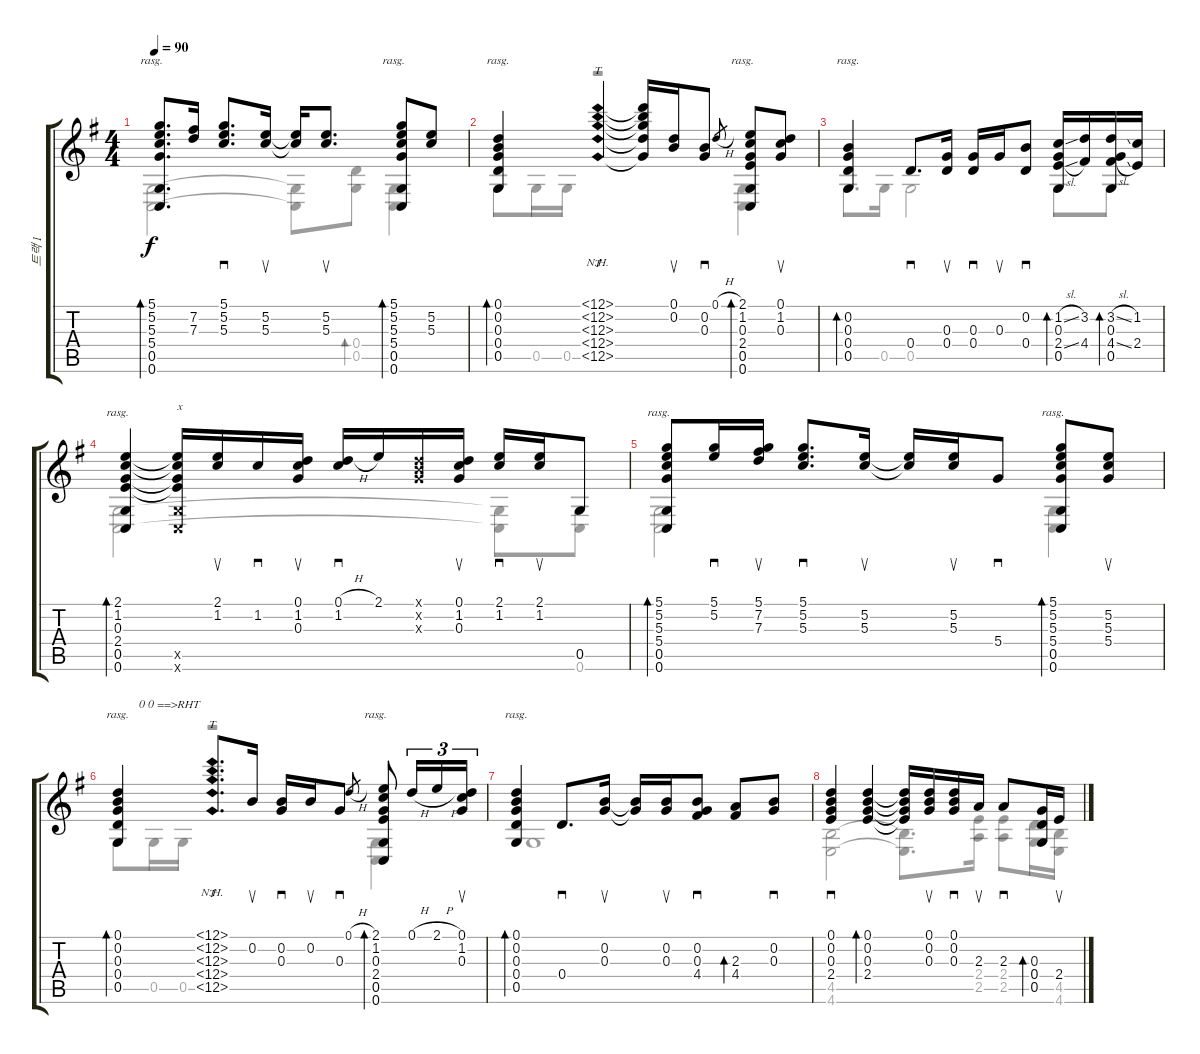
\track ("트랙 1" "트랙 1") {instrument acousticguitarsteel}
\staff {score tabs}
\tuning (D4 B3 G3 D3 G2 C2) {hide}
\voice
\ts (4 4)
\tempo 90
\clef g2
\ks g
(5.1 5.2 5.3 5.4 0.5 0.6).8{d bd 480 rasg ii dy f} (7.2 7.3).16 (5.1 5.2 5.3).8{d sd} (5.2 5.3).16{su} (5.2{t} 5.3{t}).16 (5.2 5.3).8{d su} (5.1 5.2 5.3 5.4 0.5 0.6).8{bd 480 rasg ii} (5.2 5.3).8 |
(0.1 0.2 0.3 0.4 0.5).4{bd 480 rasg ii} (12.1{nh} 12.2{nh} 12.3{nh} 12.4{nh} 12.5{nh}).4{tt} (12.1{t} 12.2{t} 12.3{t} 12.4{t} 12.5{t}).16 (0.1 0.2).16{su} (0.2 0.3).8{sd} 0.1{h}.8{gr} (2.1 1.2 0.3 2.4 0.5 0.6).8{bd 480 rasg ii} (0.1 1.2 0.3).8{su} |
(0.2 0.3 0.4 0.5).4{bd 240 rasg ii} 0.4.8{d sd} (0.3 0.4).16{su} (0.3 0.4).16{sd} 0.3.16{su} (0.2 0.4).8{sd} (1.2{sl} 0.3 2.4{sl} 0.5).16{bd 30} (3.2 4.4).16 (3.2{sl} 0.3 4.4{sl} 0.5).16{bd 30} (1.2 2.4).16 |
(2.1 1.2 0.3 2.4 0.5 0.6).4{bd 240 rasg ii} (2.1{t} 1.2{t} 0.3{t} 2.4{t} 0.5{x} 0.6{x}).16{txt "x"} (2.1 1.2).16{su} 1.2.16{sd} (0.1 1.2 0.3).16{su} (0.1{h} 1.2).16{sd} 2.1.16 (0.1{x} 0.2{x} 0.3{x}).16 (0.1 1.2 0.3).16{su} (2.1 1.2).16{sd} (2.1 1.2).16{su} 0.5.8 |
(5.1 5.2 5.3 5.4 0.5 0.6).8{bd 240 rasg ii} (5.1 5.2).16{sd} (5.1 7.2 7.3).16{su} (5.1 5.2 5.3).8{d sd} (5.2 5.3).16{su} (5.2{t} 5.3{t}).16 (5.2 5.3).16{su} 5.4.8{sd} (5.1 5.2 5.3 5.4 0.5 0.6).8{bd 240 rasg ii} (5.2 5.3 5.4).8{su} |
(0.1 0.2 0.3 0.4 0.5).4{bd 240 rasg ii txt "       0 0 ==>RHT"} (12.1{nh} 12.2{nh} 12.3{nh} 12.4{nh} 12.5{nh}).8{tt d} 0.2.16{su} (0.2 0.3).16{sd} 0.2.16{su} 0.3.8{sd} 0.1{h}.8{gr} (2.1 1.2 0.3 2.4 0.5 0.6).8{bd 240 rasg ii} 0.1{h}.16{tu (3 2)} 2.1{h}.16{tu (3 2)} (0.1 1.2 0.3).16{su tu (3 2)} |
(0.1 0.2 0.3 0.4 0.5).4{bd 240 rasg ii} 0.4.8{d sd} (0.2 0.3).16{su} (0.2{t} 0.3{t}).16 (0.2 0.3).16{su} (0.2 0.3 4.4).8{sd} (2.3 4.4).8{bd 60} (0.2 0.3).8{sd} |
(0.1 0.2 0.3 2.4).4{sd} (0.1 0.2 0.3 2.4).4{bd 60} (0.1{t} 0.2{t} 0.3{t} 2.4{t}).16 (0.1 0.2 0.3).16{su} (0.1 0.2 0.3).16{sd} 2.3.16{su} 2.3.8{sd} (0.3 0.4 0.5).16{bd 60} 2.4.16{su}
\voice
\clef g2
\ottava regular
\simile none
\ks g
(0.5 0.6).2{dy f} (0.5{t} 0.6{t}).8 (0.4 0.5).8{bd 60} (0.5 0.6).4 |
0.5.8 0.5.16 0.5.16 r.2 (0.5 0.6).4 |
0.5.8{d} 0.5.16 0.5.2 0.5.8 0.5.8 |
(0.5 0.6).2{d} (0.5{t} 0.6{t}).8 (0.5 0.6).8 |
(0.5 0.6).2{d} (0.5 0.6).4 |
0.5.8 0.5.16 0.5.16 r.2 (0.5 0.6).4 |
0.5.1 |
(4.5 4.6).2 (4.5{t} 4.6{t}).8{d} (2.4 2.5).16 (2.4 2.5).8 (0.4 0.5).16 (4.5 4.6).16
